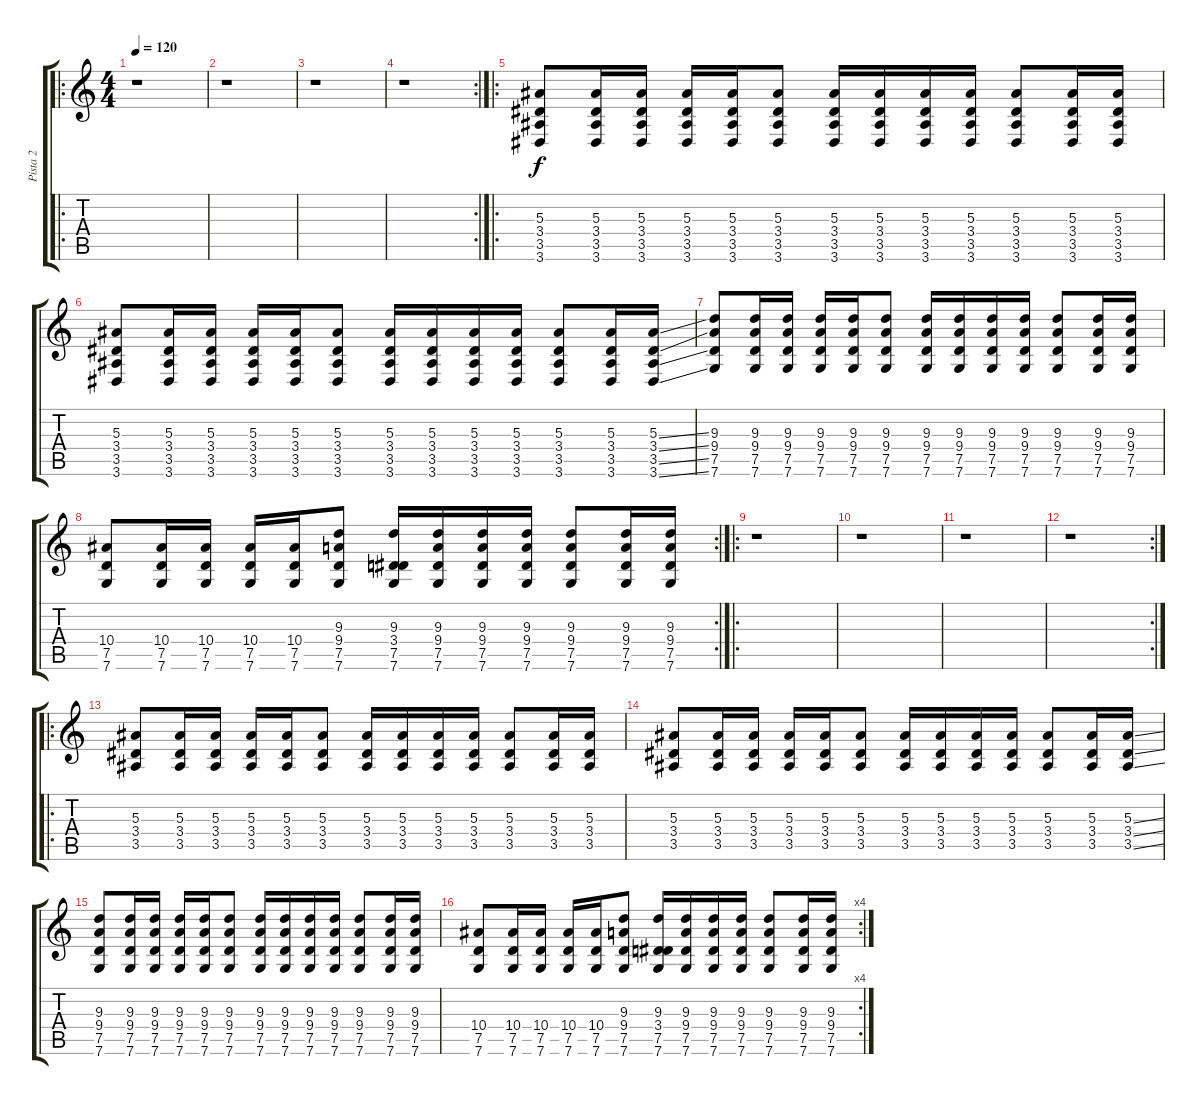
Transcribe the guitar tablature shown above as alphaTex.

\track ("Pista 2" "Pista 2") {instrument distortionguitar}
\staff {score tabs}
\tuning (D4 A3 F3 C3 G2 C2) {hide}
\ro
\ts (4 4)
\tempo 120
\clef g2
\ks c
r.1{dy f instrument distortionguitar} |
r.1 |
r.1 |
\rc 2
r.1 |
\ro
(5.3 3.4 3.5 3.6).8 (5.3 3.4 3.5 3.6).16 (5.3 3.4 3.5 3.6).16 (5.3 3.4 3.5 3.6).16 (5.3 3.4 3.5 3.6).16 (5.3 3.4 3.5 3.6).8 (5.3 3.4 3.5 3.6).16 (5.3 3.4 3.5 3.6).16 (5.3 3.4 3.5 3.6).16 (5.3 3.4 3.5 3.6).16 (5.3 3.4 3.5 3.6).8 (5.3 3.4 3.5 3.6).16 (5.3 3.4 3.5 3.6).16 |
(5.3 3.4 3.5 3.6).8 (5.3 3.4 3.5 3.6).16 (5.3 3.4 3.5 3.6).16 (5.3 3.4 3.5 3.6).16 (5.3 3.4 3.5 3.6).16 (5.3 3.4 3.5 3.6).8 (5.3 3.4 3.5 3.6).16 (5.3 3.4 3.5 3.6).16 (5.3 3.4 3.5 3.6).16 (5.3 3.4 3.5 3.6).16 (5.3 3.4 3.5 3.6).8 (5.3 3.4 3.5 3.6).16 (5.3{ss} 3.4{ss} 3.5{ss} 3.6{ss}).16 |
(9.3 9.4 7.5 7.6).8 (9.3 9.4 7.5 7.6).16 (9.3 9.4 7.5 7.6).16 (9.3 9.4 7.5 7.6).16 (9.3 9.4 7.5 7.6).16 (9.3 9.4 7.5 7.6).8 (9.3 9.4 7.5 7.6).16 (9.3 9.4 7.5 7.6).16 (9.3 9.4 7.5 7.6).16 (9.3 9.4 7.5 7.6).16 (9.3 9.4 7.5 7.6).8 (9.3 9.4 7.5 7.6).16 (9.3 9.4 7.5 7.6).16 |
\rc 2
(10.4 7.5 7.6).8 (10.4 7.5 7.6).16 (10.4 7.5 7.6).16 (10.4 7.5 7.6).16 (10.4 7.5 7.6).16 (9.3 9.4 7.5 7.6).8 (9.3 3.4 7.5 7.6).16 (9.3 9.4 7.5 7.6).16 (9.3 9.4 7.5 7.6).16 (9.3 9.4 7.5 7.6).16 (9.3 9.4 7.5 7.6).8 (9.3 9.4 7.5 7.6).16 (9.3 9.4 7.5 7.6).16 |
\ro
r.1 |
r.1 |
r.1 |
\rc 2
r.1 |
\ro
(5.3 3.4 3.5).8 (5.3 3.4 3.5).16 (5.3 3.4 3.5).16 (5.3 3.4 3.5).16 (5.3 3.4 3.5).16 (5.3 3.4 3.5).8 (5.3 3.4 3.5).16 (5.3 3.4 3.5).16 (5.3 3.4 3.5).16 (5.3 3.4 3.5).16 (5.3 3.4 3.5).8 (5.3 3.4 3.5).16 (5.3 3.4 3.5).16 |
(5.3 3.4 3.5).8 (5.3 3.4 3.5).16 (5.3 3.4 3.5).16 (5.3 3.4 3.5).16 (5.3 3.4 3.5).16 (5.3 3.4 3.5).8 (5.3 3.4 3.5).16 (5.3 3.4 3.5).16 (5.3 3.4 3.5).16 (5.3 3.4 3.5).16 (5.3 3.4 3.5).8 (5.3 3.4 3.5).16 (5.3{ss} 3.4{ss} 3.5{ss}).16 |
(9.3 9.4 7.5 7.6).8 (9.3 9.4 7.5 7.6).16 (9.3 9.4 7.5 7.6).16 (9.3 9.4 7.5 7.6).16 (9.3 9.4 7.5 7.6).16 (9.3 9.4 7.5 7.6).8 (9.3 9.4 7.5 7.6).16 (9.3 9.4 7.5 7.6).16 (9.3 9.4 7.5 7.6).16 (9.3 9.4 7.5 7.6).16 (9.3 9.4 7.5 7.6).8 (9.3 9.4 7.5 7.6).16 (9.3 9.4 7.5 7.6).16 |
\rc 4
(10.4 7.5 7.6).8 (10.4 7.5 7.6).16 (10.4 7.5 7.6).16 (10.4 7.5 7.6).16 (10.4 7.5 7.6).16 (9.3 9.4 7.5 7.6).8 (9.3 3.4 7.5 7.6).16 (9.3 9.4 7.5 7.6).16 (9.3 9.4 7.5 7.6).16 (9.3 9.4 7.5 7.6).16 (9.3 9.4 7.5 7.6).8 (9.3 9.4 7.5 7.6).16 (9.3 9.4 7.5 7.6).16
